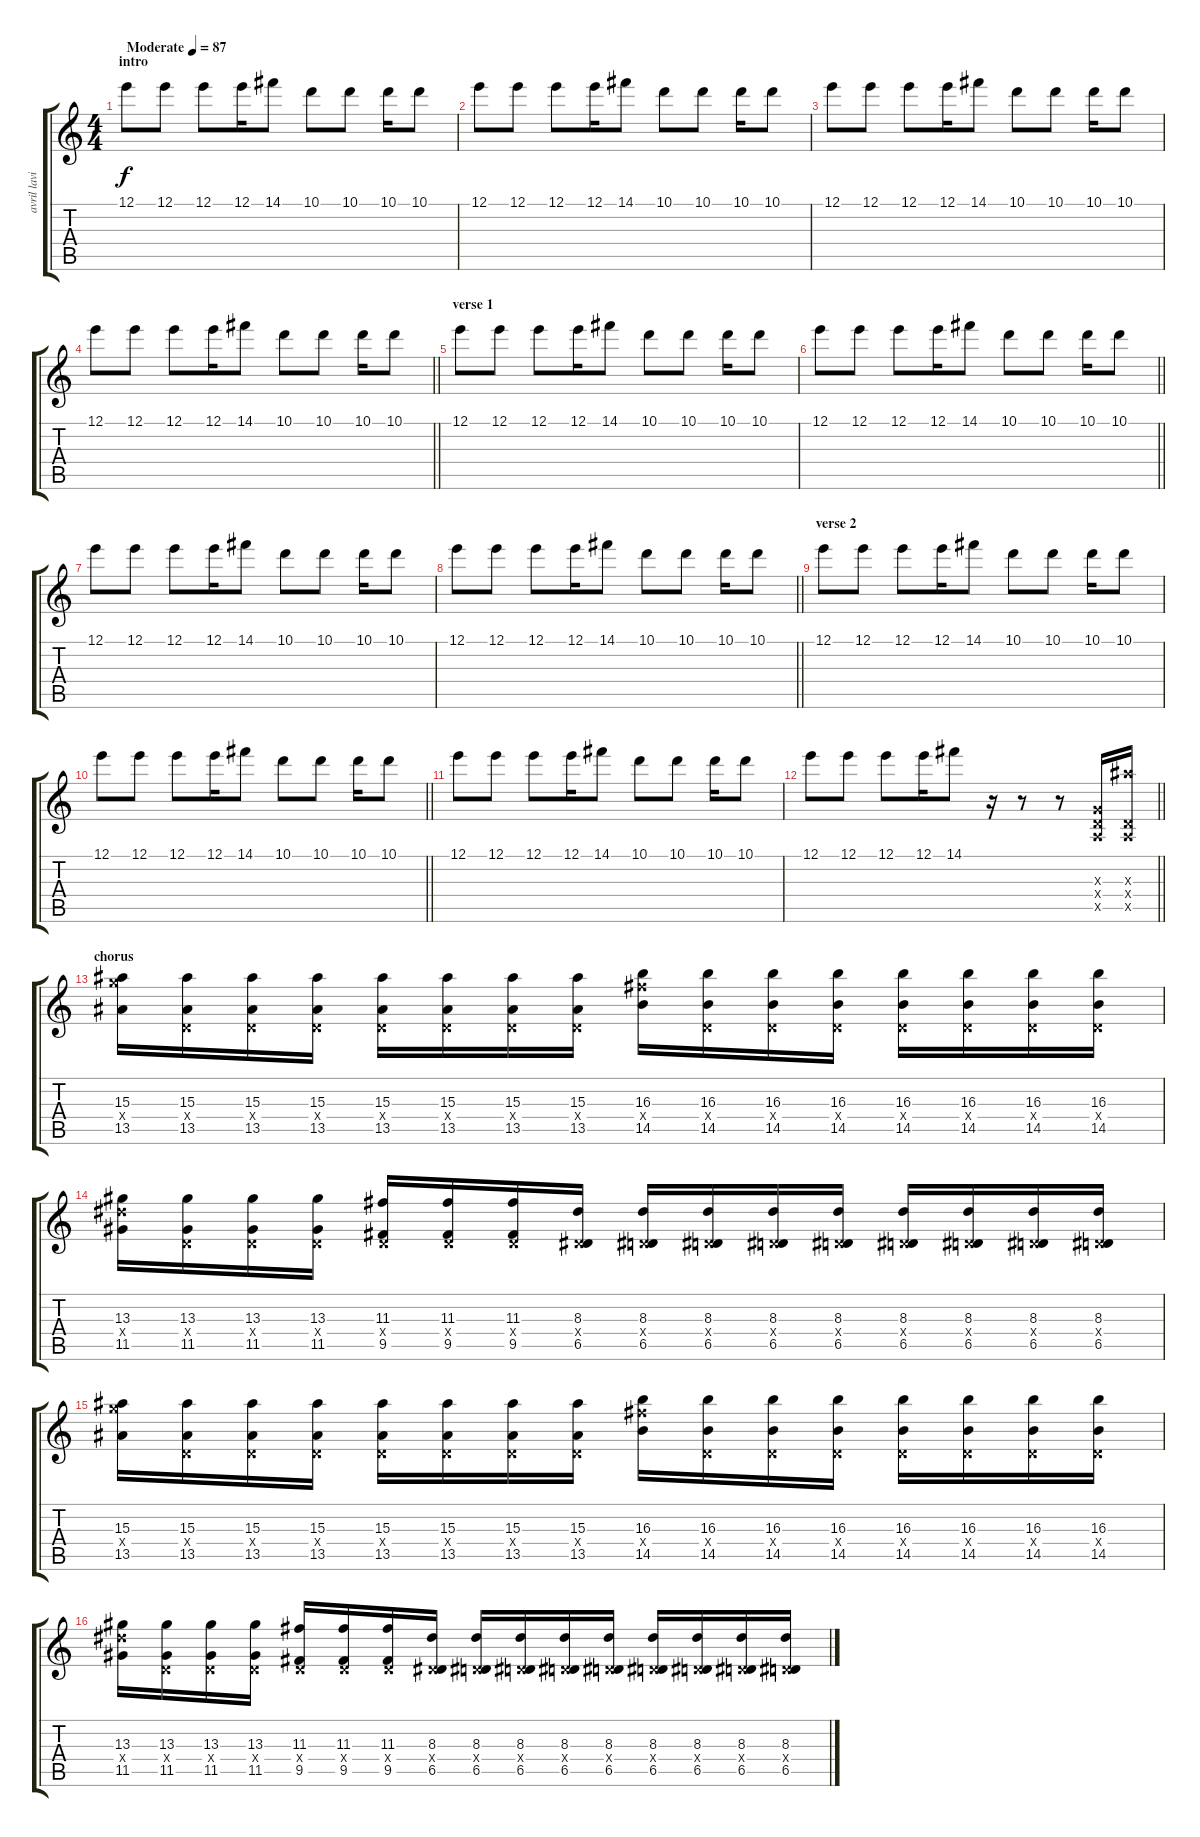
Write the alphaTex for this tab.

\track ("avril lavigne" "avril lavi") {instrument overdrivenguitar}
\staff {score tabs}
\tuning (E4 B3 G3 D3 A2 E2) {hide}
\ts (4 4)
\section ("" "intro")
\tempo (87 "Moderate")
\clef g2
\ks c
12.1.8{dy f instrument overdrivenguitar} 12.1.8 12.1.8 12.1.16 14.1.8 10.1.8 10.1.8 10.1.16 10.1.8 |
12.1.8 12.1.8 12.1.8 12.1.16 14.1.8 10.1.8 10.1.8 10.1.16 10.1.8 |
12.1.8 12.1.8 12.1.8 12.1.16 14.1.8 10.1.8 10.1.8 10.1.16 10.1.8 |
\barLineRight lightlight
12.1.8 12.1.8 12.1.8 12.1.16 14.1.8 10.1.8 10.1.8 10.1.16 10.1.8 |
\section ("" "verse 1")
12.1.8{volume 10} 12.1.8 12.1.8 12.1.16 14.1.8 10.1.8 10.1.8 10.1.16 10.1.8 |
\barLineRight lightlight
12.1.8 12.1.8 12.1.8 12.1.16 14.1.8 10.1.8 10.1.8 10.1.16 10.1.8 |
12.1.8 12.1.8 12.1.8 12.1.16 14.1.8 10.1.8 10.1.8 10.1.16 10.1.8 |
\barLineRight lightlight
12.1.8 12.1.8 12.1.8 12.1.16 14.1.8 10.1.8 10.1.8 10.1.16 10.1.8 |
\section ("" "verse 2")
12.1.8{volume 10} 12.1.8 12.1.8 12.1.16 14.1.8 10.1.8 10.1.8 10.1.16 10.1.8 |
\barLineRight lightlight
12.1.8 12.1.8 12.1.8 12.1.16 14.1.8 10.1.8 10.1.8 10.1.16 10.1.8 |
12.1.8 12.1.8 12.1.8 12.1.16 14.1.8 10.1.8 10.1.8 10.1.16 10.1.8 |
\barLineRight lightlight
12.1.8 12.1.8 12.1.8 12.1.16 14.1.8 r.16 r.8 r.8 (0.3{x} 0.4{x} 0.5{x}).16 (15.3{x} 0.4{x} 0.5{x}).16 |
\section ("" "chorus")
(15.3 17.4{x} 13.5).16 (15.3 0.4{x} 13.5).16 (15.3 0.4{x} 13.5).16 (15.3 0.4{x} 13.5).16 (15.3 0.4{x} 13.5).16 (15.3 0.4{x} 13.5).16 (15.3 0.4{x} 13.5).16 (15.3 0.4{x} 13.5).16 (16.3 16.4{x} 14.5).16 (16.3 0.4{x} 14.5).16 (16.3 0.4{x} 14.5).16 (16.3 0.4{x} 14.5).16 (16.3 0.4{x} 14.5).16 (16.3 0.4{x} 14.5).16 (16.3 0.4{x} 14.5).16 (16.3 0.4{x} 14.5).16 |
(13.3 13.4{x} 11.5).16 (13.3 0.4{x} 11.5).16 (13.3 0.4{x} 11.5).16 (13.3 0.4{x} 11.5).16 (11.3 0.4{x} 9.5).16 (11.3 0.4{x} 9.5).16 (11.3 0.4{x} 9.5).16 (8.3 0.4{x} 6.5).16 (8.3 0.4{x} 6.5).16 (8.3 0.4{x} 6.5).16 (8.3 0.4{x} 6.5).16 (8.3 0.4{x} 6.5).16 (8.3 0.4{x} 6.5).16 (8.3 0.4{x} 6.5).16 (8.3 0.4{x} 6.5).16 (8.3 0.4{x} 6.5).16 |
(15.3 17.4{x} 13.5).16 (15.3 0.4{x} 13.5).16 (15.3 0.4{x} 13.5).16 (15.3 0.4{x} 13.5).16 (15.3 0.4{x} 13.5).16 (15.3 0.4{x} 13.5).16 (15.3 0.4{x} 13.5).16 (15.3 0.4{x} 13.5).16 (16.3 16.4{x} 14.5).16 (16.3 0.4{x} 14.5).16 (16.3 0.4{x} 14.5).16 (16.3 0.4{x} 14.5).16 (16.3 0.4{x} 14.5).16 (16.3 0.4{x} 14.5).16 (16.3 0.4{x} 14.5).16 (16.3 0.4{x} 14.5).16 |
(13.3 13.4{x} 11.5).16 (13.3 0.4{x} 11.5).16 (13.3 0.4{x} 11.5).16 (13.3 0.4{x} 11.5).16 (11.3 0.4{x} 9.5).16 (11.3 0.4{x} 9.5).16 (11.3 0.4{x} 9.5).16 (8.3 0.4{x} 6.5).16 (8.3 0.4{x} 6.5).16 (8.3 0.4{x} 6.5).16 (8.3 0.4{x} 6.5).16 (8.3 0.4{x} 6.5).16 (8.3 0.4{x} 6.5).16 (8.3 0.4{x} 6.5).16 (8.3 0.4{x} 6.5).16 (8.3 0.4{x} 6.5).16
